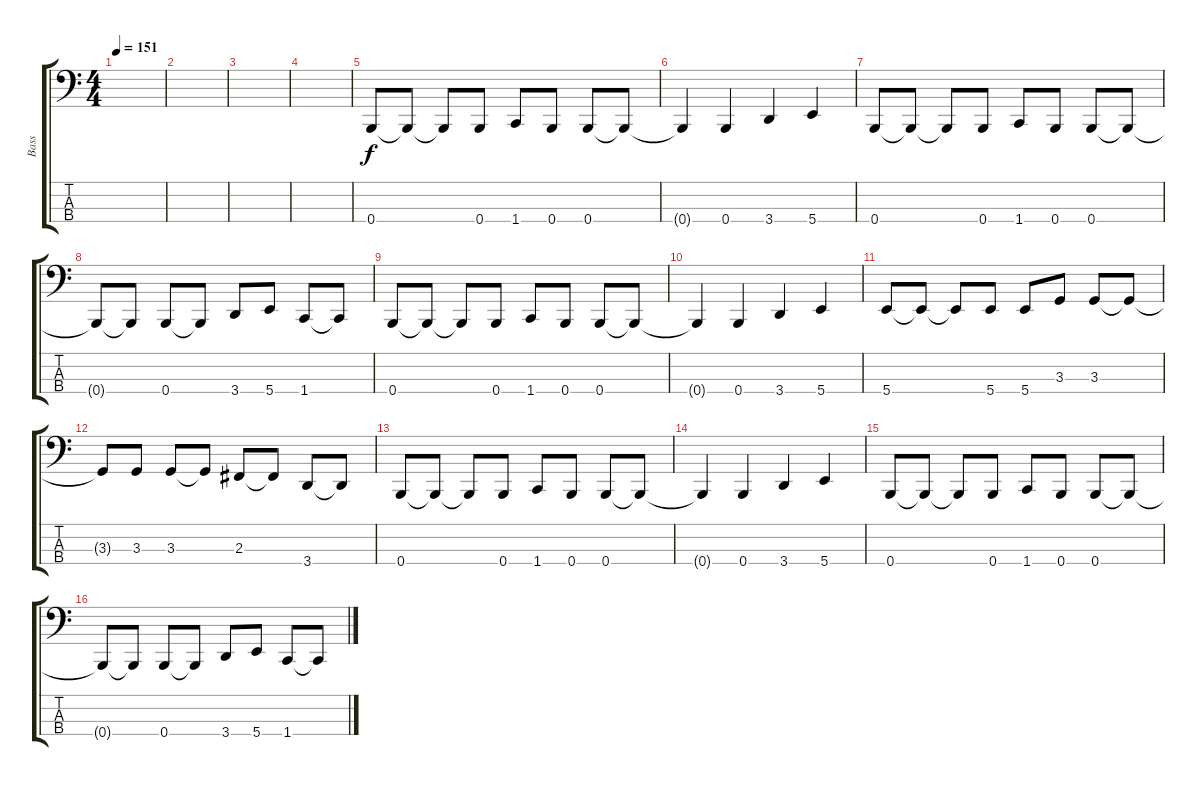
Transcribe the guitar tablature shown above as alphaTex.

\track ("Bass" "Bass") {instrument electricbasspick}
\staff {score tabs}
\tuning (D2 A1 E1 B0) {hide}
\ts (4 4)
\tempo 151
\clef f4
\ks c
|
|
|
|
0.4.8 0.4{t}.8 0.4{t}.8 0.4.8 1.4.8 0.4.8 0.4.8 0.4{t}.8 |
0.4{t}.4 0.4.4 3.4.4 5.4.4 |
0.4.8 0.4{t}.8 0.4{t}.8 0.4.8 1.4.8 0.4.8 0.4.8 0.4{t}.8 |
0.4{t}.8 0.4{t}.8 0.4.8 0.4{t}.8 3.4.8 5.4.8 1.4.8 1.4{t}.8 |
0.4.8 0.4{t}.8 0.4{t}.8 0.4.8 1.4.8 0.4.8 0.4.8 0.4{t}.8 |
0.4{t}.4 0.4.4 3.4.4 5.4.4 |
5.4.8 5.4{t}.8 5.4{t}.8 5.4.8 5.4.8 3.3.8 3.3.8 3.3{t}.8 |
3.3{t}.8 3.3.8 3.3.8 3.3{t}.8 2.3.8 2.3{t}.8 3.4.8 3.4{t}.8 |
0.4.8 0.4{t}.8 0.4{t}.8 0.4.8 1.4.8 0.4.8 0.4.8 0.4{t}.8 |
0.4{t}.4 0.4.4 3.4.4 5.4.4 |
0.4.8 0.4{t}.8 0.4{t}.8 0.4.8 1.4.8 0.4.8 0.4.8 0.4{t}.8 |
0.4{t}.8 0.4{t}.8 0.4.8 0.4{t}.8 3.4.8 5.4.8 1.4.8 1.4{t}.8
